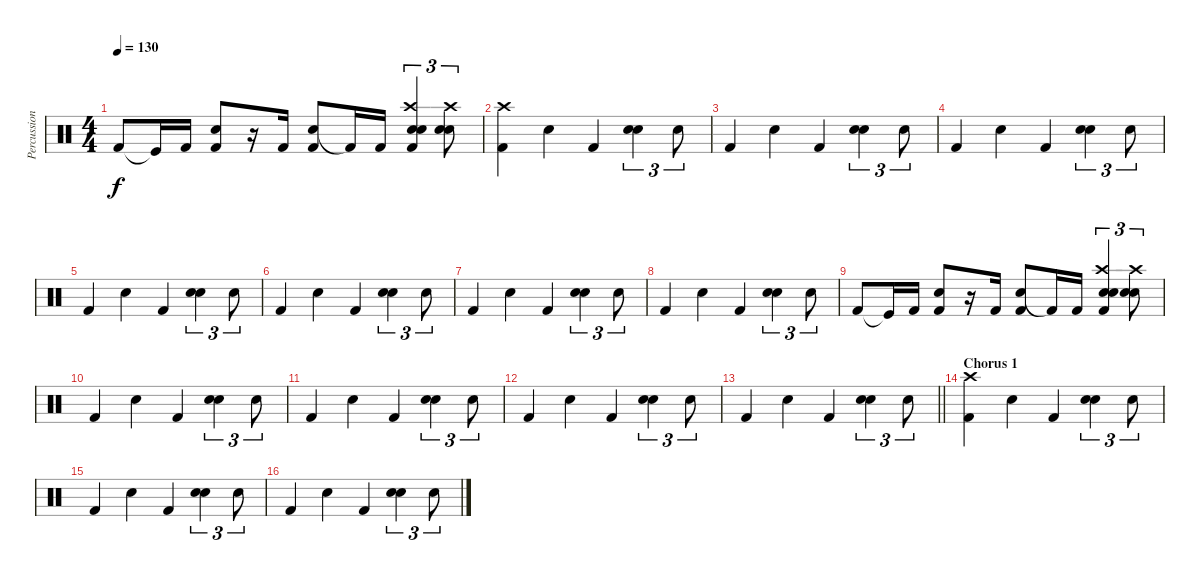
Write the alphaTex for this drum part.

\track ("Percussion" "Percussion") {instrument percussion}
\staff {score}
\articulation defaults
\ts (4 4)
\tempo 130
\clef neutral
\ks c "Kick (hit) 2".8{dy f} "Kick (hit)"{t}.16 "Kick (hit) 2".16
("Snare (hit) 2" "Kick (hit) 2").8 r.16 "Kick (hit) 2".16 ("Snare (hit) 2" "Kick (hit) 2").8 "Kick (hit) 2"{t}.16 "Kick (hit) 2".16 ("Crash high (hit)" "Hand Clap (hit)" "Snare (hit) 2" "Kick (hit) 2").4{tu (3 2)} ("Crash high (hit)" "Hand Clap (hit)" "Snare (hit) 2").8{tu (3 2)} |
("Crash high (hit)" "Kick (hit) 2").4 "Snare (hit) 2".4 "Kick (hit) 2".4 ("Hand Clap (hit)" "Snare (hit) 2").4{tu (3 2)} "Hand Clap (hit)".8{tu (3 2)} |
"Kick (hit) 2".4 "Snare (hit) 2".4 "Kick (hit) 2".4 ("Hand Clap (hit)" "Snare (hit) 2").4{tu (3 2)} "Hand Clap (hit)".8{tu (3 2)} |
"Kick (hit) 2".4 "Snare (hit) 2".4 "Kick (hit) 2".4 ("Hand Clap (hit)" "Snare (hit) 2").4{tu (3 2)} "Hand Clap (hit)".8{tu (3 2)} |
"Kick (hit) 2".4 "Snare (hit) 2".4 "Kick (hit) 2".4 ("Hand Clap (hit)" "Snare (hit) 2").4{tu (3 2)} "Hand Clap (hit)".8{tu (3 2)} |
"Kick (hit) 2".4 "Snare (hit) 2".4 "Kick (hit) 2".4 ("Hand Clap (hit)" "Snare (hit) 2").4{tu (3 2)} "Hand Clap (hit)".8{tu (3 2)} |
"Kick (hit) 2".4 "Snare (hit) 2".4 "Kick (hit) 2".4 ("Hand Clap (hit)" "Snare (hit) 2").4{tu (3 2)} "Hand Clap (hit)".8{tu (3 2)} |
"Kick (hit) 2".4 "Snare (hit) 2".4 "Kick (hit) 2".4 ("Hand Clap (hit)" "Snare (hit) 2").4{tu (3 2)} "Hand Clap (hit)".8{tu (3 2)} |
"Kick (hit) 2".8 "Kick (hit)"{t}.16 "Kick (hit) 2".16 ("Snare (hit) 2" "Kick (hit) 2").8 r.16 "Kick (hit) 2".16 ("Snare (hit) 2" "Kick (hit) 2").8 "Kick (hit) 2"{t}.16 "Kick (hit) 2".16 ("Crash high (hit)" "Hand Clap (hit)" "Snare (hit) 2" "Kick (hit) 2").4{tu (3 2)} ("Crash high (hit)" "Hand Clap (hit)" "Snare (hit) 2").8{tu (3 2)} |
"Kick (hit) 2".4 "Snare (hit) 2".4 "Kick (hit) 2".4 ("Hand Clap (hit)" "Snare (hit) 2").4{tu (3 2)} "Hand Clap (hit)".8{tu (3 2)} |
"Kick (hit) 2".4 "Snare (hit) 2".4 "Kick (hit) 2".4 ("Hand Clap (hit)" "Snare (hit) 2").4{tu (3 2)} "Hand Clap (hit)".8{tu (3 2)} |
"Kick (hit) 2".4 "Snare (hit) 2".4 "Kick (hit) 2".4 ("Hand Clap (hit)" "Snare (hit) 2").4{tu (3 2)} "Hand Clap (hit)".8{tu (3 2)} |
\barLineRight lightlight "Kick (hit) 2".4 "Snare (hit) 2".4 "Kick (hit) 2".4
("Hand Clap (hit)" "Snare (hit) 2").4{tu (3 2)} "Hand Clap (hit)".8{tu (3 2)} |
\section ("" "Chorus 1")
("Crash high (hit)" "Kick (hit) 2").4 "Snare (hit) 2".4 "Kick (hit) 2".4 ("Hand Clap (hit)" "Snare (hit) 2").4{tu (3 2)} "Hand Clap (hit)".8{tu (3 2)} |
"Kick (hit) 2".4 "Snare (hit) 2".4 "Kick (hit) 2".4 ("Hand Clap (hit)" "Snare (hit) 2").4{tu (3 2)} "Hand Clap (hit)".8{tu (3 2)} |
"Kick (hit) 2".4 "Snare (hit) 2".4 "Kick (hit) 2".4 ("Hand Clap (hit)" "Snare (hit) 2").4{tu (3 2)} "Hand Clap (hit)".8{tu (3 2)}
